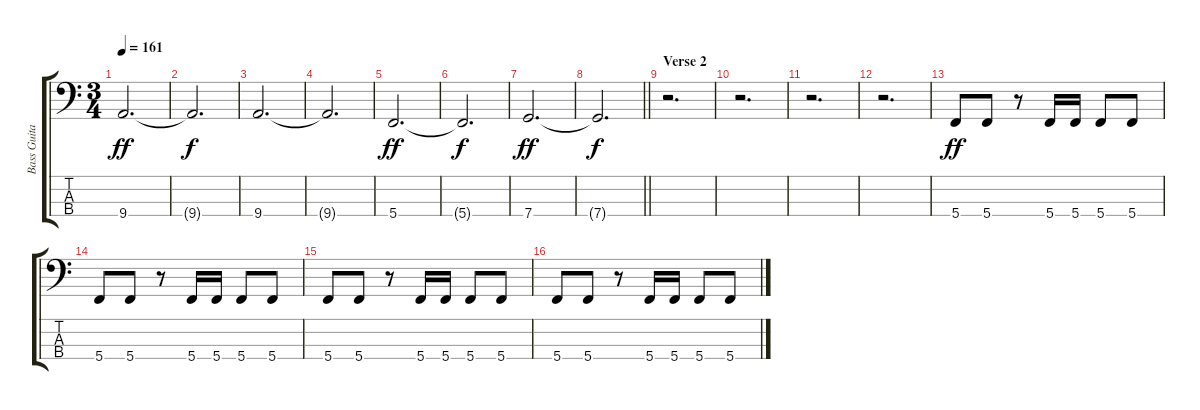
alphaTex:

\track ("Bass Guitar - Joey Westwood" "Bass Guita") {instrument electricbassfinger}
\staff {score tabs}
\tuning (F2 C2 G1 C1) {hide}
\ts (3 4)
\tempo 161
\clef f4
\ks c
9.4.2{d dy ff} |
9.4{t}.2{d dy f} |
9.4.2{d} |
9.4{t}.2{d} |
5.4.2{d dy ff} |
5.4{t}.2{d dy f} |
7.4.2{d dy ff} |
\barLineRight lightlight
7.4{t}.2{d dy f} |
\section ("" "Verse 2")
r.2{d} |
r.2{d} |
r.2{d} |
r.2{d} |
5.4.8{dy ff} 5.4.8 r.8 5.4.16 5.4.16 5.4.8 5.4.8 |
5.4.8 5.4.8 r.8 5.4.16 5.4.16 5.4.8 5.4.8 |
5.4.8 5.4.8 r.8 5.4.16 5.4.16 5.4.8 5.4.8 |
5.4.8 5.4.8 r.8 5.4.16 5.4.16 5.4.8 5.4.8
